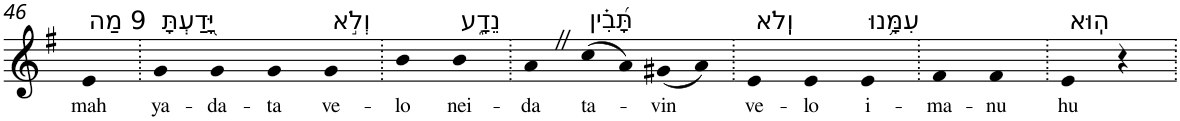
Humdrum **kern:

**kern	**text
*part1	*part1
*staff1	*staff1
*I"Piano	*
*I'Pno	*
!!LO:PB:g=z
*clefG2	*
*k[f#]	*
*G:	*
=46	=46
!LO:TX:a:t=9 מַה	!
!	!LO:LY:b
4e	mah
=47.	=47.
!LO:TX:a:t=יָּ֭דַעְתָּ	!
!	!LO:LY:b
4g	ya-
!	!LO:LY:b
4g	-da-
!	!LO:LY:b
4g	-ta
!LO:TX:a:t=וְלֹ֣א	!
!	!LO:LY:b
4g	ve-
=48.	=48.
!	!LO:LY:b
4b	-lo
!LO:TX:a:t=נֵדָ֑ע	!
!	!LO:LY:b
4b	nei-
=49.	=49.
!	!LO:LY:b
4aZ	-da
!LO:TX:a:t=תָּ֝בִ֗ין	!
!	!LO:LY:b
(8cc	ta-
8a)	.
!	!LO:LY:b
(8g#X	-vin
8a)	.
=50.	=50.
!LO:TX:a:t=וְֽלֹא	!
!	!LO:LY:b
4e	ve-
!	!LO:LY:b
4e	-lo
!LO:TX:a:t=עִמָּ֥נוּ	!
!	!LO:LY:b
4e	i-
=51.	=51.
!	!LO:LY:b
4f#	-ma-
!	!LO:LY:b
4f#	-nu
=52.	=52.
!LO:TX:a:t=הֽוּא	!
!	!LO:LY:b
4e	hu
4r	.
=.	=.
*-	*-
